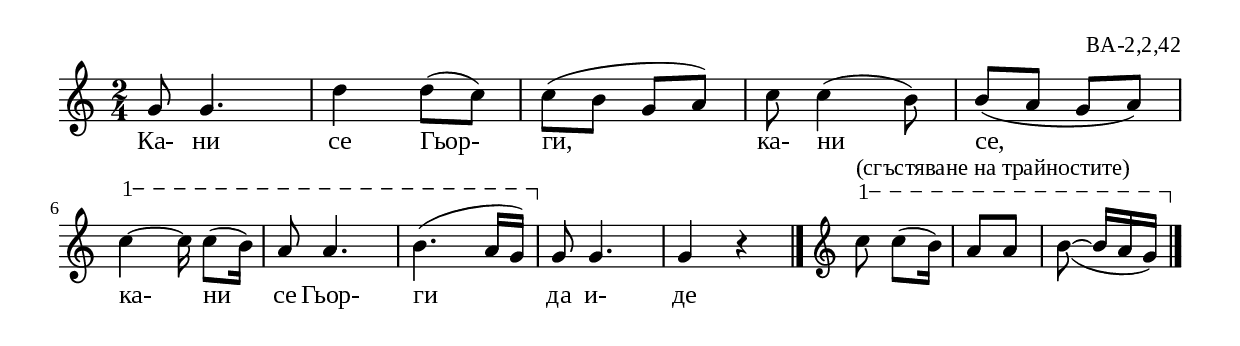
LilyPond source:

%{
BA_2_2_42
%}

\include "td-preamble.ly"

\score {
\relative c'' {
%% \tempo 4 = 152
  \time 2/4
g8 g4. | d'4 d8( c) | c8([ b] g[ a]) | c8 c4( b8) | b8([ a] g[ a]) | 
\break
\varA
c4~\startTextSpan c16 c8([ b16]) | a8 a4. | b4.( a16[ g]\stopTextSpan) | 
g8 g4. | g4 r4 
 \bar "|." 
\endm
\varA
\set Score.measureLength = #(ly:make-moment 5 16)
c8\startTextSpan^"(сгъстяване на трайностите)" c8([ b16]) | 
\set Score.measureLength = #(ly:make-moment 2 8)
a8 a | 
\set Score.measureLength = #(ly:make-moment 5 16)
\slurDown
b8~( b16[ a g]\stopTextSpan) 
\bar "|."  
}
\addlyrics { Ка- ни се Гьор- ги, ка- ни се, ка- ни се Гьор- ги да и- де }
%
\layout {
  indent = #0
  line-width = 190\mm
  ragged-right=##f
}
%
\midi { 
	\context {
		\Score
		tempoWholesPerMinute = #(ly:make-moment 152 4)
		}
	}
}
%
\header{
  opus = "ВА-2,2,42"
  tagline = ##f
}


